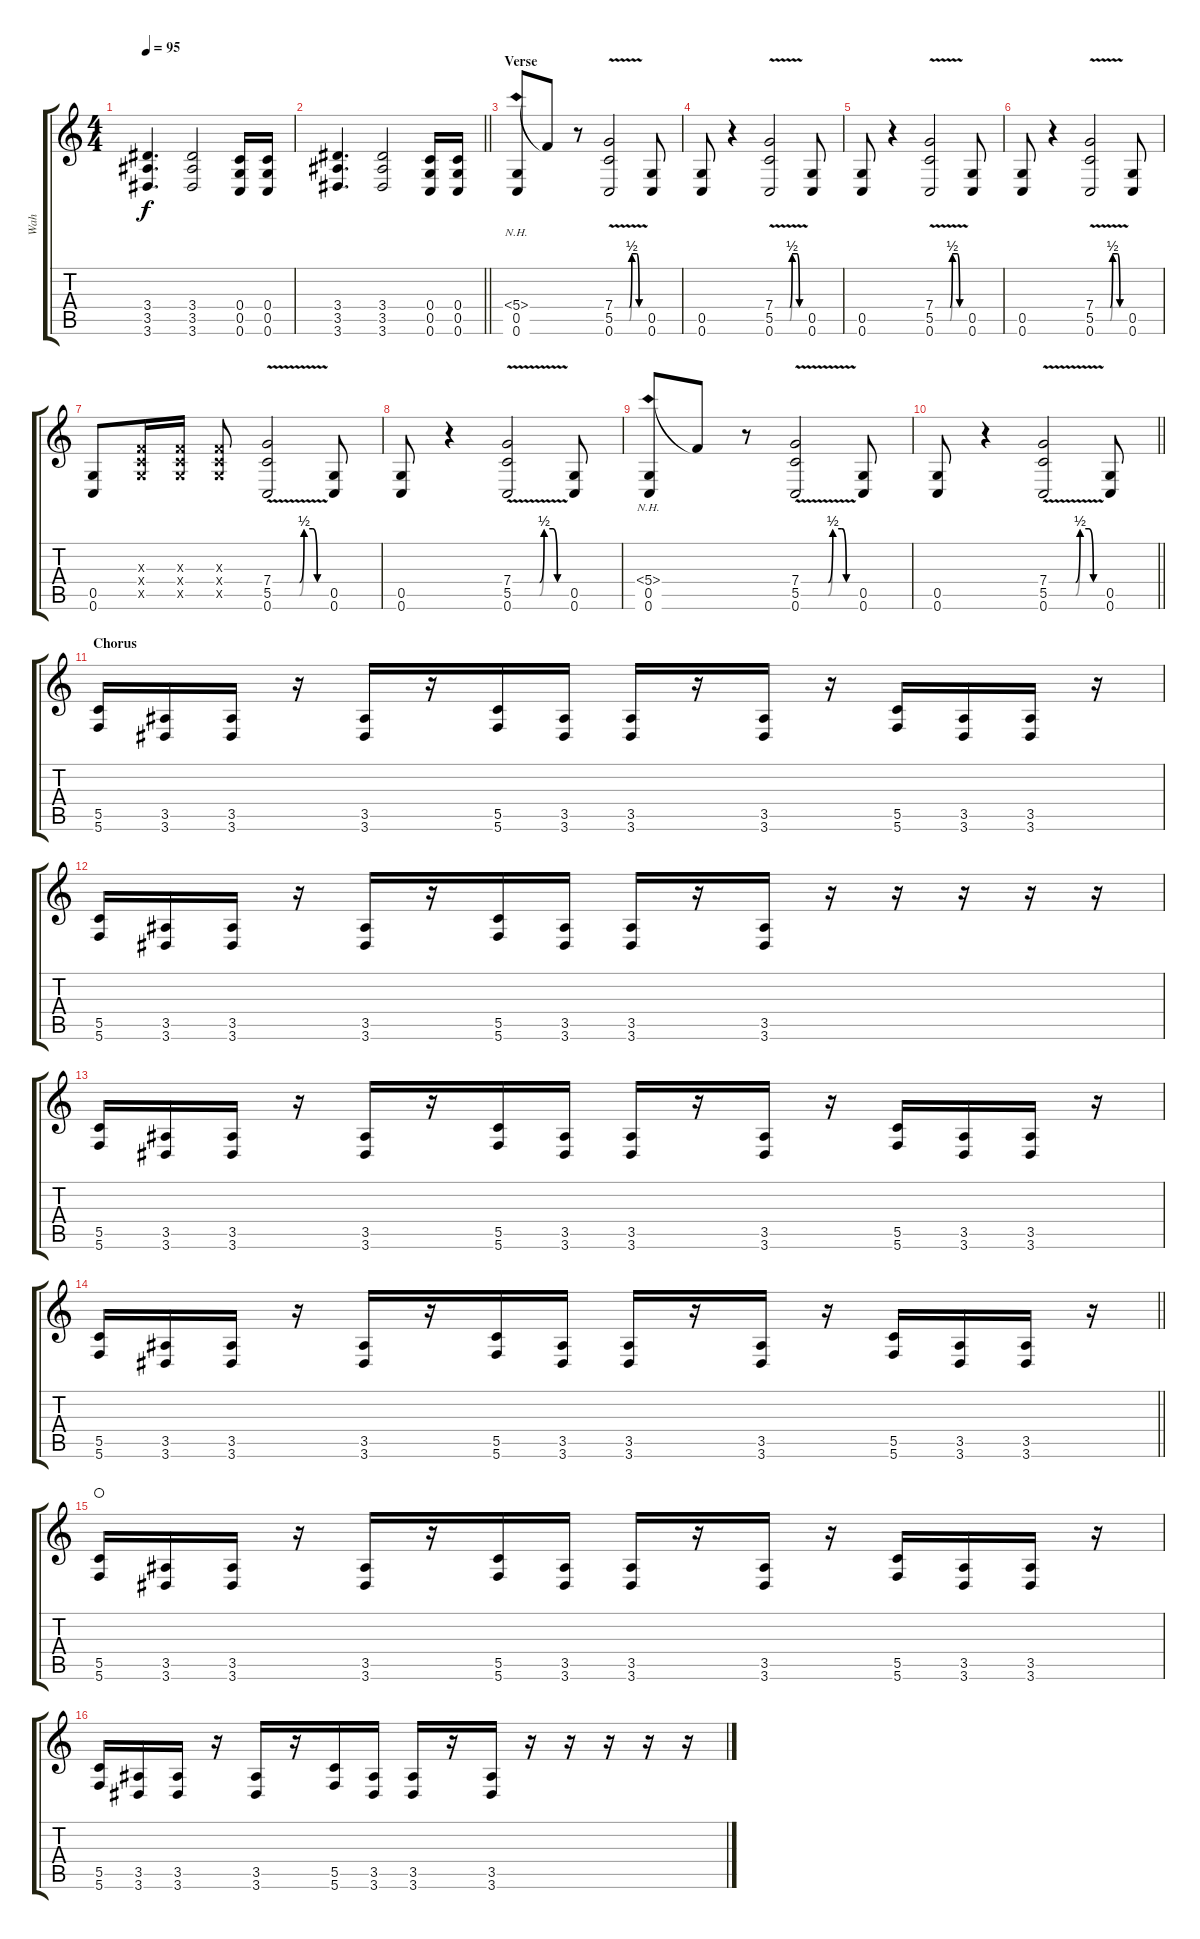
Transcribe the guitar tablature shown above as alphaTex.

\track ("Wah" "Wah") {instrument overdrivenguitar}
\staff {score tabs}
\tuning (D4 A3 F3 C3 G2 C2) {hide}
\ts (4 4)
\tempo 95
\clef g2
\ks c
(3.4 3.5 3.6).4{d dy f} (3.4 3.5 3.6).2 (0.4 0.5 0.6).16 (0.4 0.5 0.6).16 |
\barLineRight lightlight
(3.4 3.5 3.6).4{d} (3.4 3.5 3.6).2 (0.4 0.5 0.6).16 (0.4 0.5 0.6).16 |
\section ("" "Verse")
(5.4{nh} 0.5 0.6).8 5.4{t}.8 r.8 (7.4{be (custom 0 0 15 0 30 0 35 2 45 2 50 0 60 0)} 5.5{be (custom 0 0 15 0 30 0 35 2 45 2 50 0 60 0)} 0.6{v}).2 (0.5 0.6).8 |
(0.5 0.6).8 r.4 (7.4{be (custom 0 0 15 0 30 0 35 2 45 2 50 0 60 0)} 5.5{be (custom 0 0 15 0 30 0 35 2 45 2 50 0 60 0)} 0.6{v}).2 (0.5 0.6).8 |
(0.5 0.6).8 r.4 (7.4{be (custom 0 0 15 0 30 0 35 2 45 2 50 0 60 0)} 5.5{be (custom 0 0 15 0 30 0 35 2 45 2 50 0 60 0)} 0.6{v}).2 (0.5 0.6).8 |
(0.5 0.6).8 r.4 (7.4{be (custom 0 0 15 0 30 0 35 2 45 2 50 0 60 0)} 5.5{be (custom 0 0 15 0 30 0 35 2 45 2 50 0 60 0)} 0.6{v}).2 (0.5 0.6).8 |
(0.5 0.6).8 (0.3{x} 0.4{x} 0.5{x}).16 (0.3{x} 0.4{x} 0.5{x}).16 (0.3{x} 0.4{x} 0.5{x}).8 (7.4{be (custom 0 0 15 0 30 0 35 2 45 2 50 0 60 0)} 5.5{be (custom 0 0 15 0 30 0 35 2 45 2 50 0 60 0)} 0.6{v}).2 (0.5 0.6).8 |
(0.5 0.6).8 r.4 (7.4{be (custom 0 0 15 0 30 0 35 2 45 2 50 0 60 0)} 5.5{be (custom 0 0 15 0 30 0 35 2 45 2 50 0 60 0)} 0.6{v}).2 (0.5 0.6).8 |
(5.4{nh} 0.5 0.6).8 5.4{t}.8 r.8 (7.4{be (custom 0 0 15 0 30 0 35 2 45 2 50 0 60 0)} 5.5{be (custom 0 0 15 0 30 0 35 2 45 2 50 0 60 0)} 0.6{v}).2 (0.5 0.6).8 |
\barLineRight lightlight
(0.5 0.6).8 r.4 (7.4{be (custom 0 0 15 0 30 0 35 2 45 2 50 0 60 0)} 5.5{be (custom 0 0 15 0 30 0 35 2 45 2 50 0 60 0)} 0.6{v}).2 (0.5 0.6).8 |
\section ("" "Chorus")
(5.5 5.6).16 (3.5 3.6).16 (3.5 3.6).16 r.16 (3.5 3.6).16 r.16 (5.5 5.6).16 (3.5 3.6).16 (3.5 3.6).16 r.16 (3.5 3.6).16 r.16 (5.5 5.6).16 (3.5 3.6).16 (3.5 3.6).16 r.16 |
(5.5 5.6).16 (3.5 3.6).16 (3.5 3.6).16 r.16 (3.5 3.6).16 r.16 (5.5 5.6).16 (3.5 3.6).16 (3.5 3.6).16 r.16 (3.5 3.6).16 r.16 r.16 r.16 r.16 r.16 |
(5.5 5.6).16 (3.5 3.6).16 (3.5 3.6).16 r.16 (3.5 3.6).16 r.16 (5.5 5.6).16 (3.5 3.6).16 (3.5 3.6).16 r.16 (3.5 3.6).16 r.16 (5.5 5.6).16 (3.5 3.6).16 (3.5 3.6).16 r.16 |
\barLineRight lightlight
(5.5 5.6).16 (3.5 3.6).16 (3.5 3.6).16 r.16 (3.5 3.6).16 r.16 (5.5 5.6).16 (3.5 3.6).16 (3.5 3.6).16 r.16 (3.5 3.6).16 r.16 (5.5 5.6).16 (3.5 3.6).16 (3.5 3.6).16 r.16 |
\section ("" "")
(5.5 5.6).16{waho} (3.5 3.6).16 (3.5 3.6).16 r.16 (3.5 3.6).16 r.16 (5.5 5.6).16 (3.5 3.6).16 (3.5 3.6).16 r.16 (3.5 3.6).16 r.16 (5.5 5.6).16 (3.5 3.6).16 (3.5 3.6).16 r.16 |
(5.5 5.6).16 (3.5 3.6).16 (3.5 3.6).16 r.16 (3.5 3.6).16 r.16 (5.5 5.6).16 (3.5 3.6).16 (3.5 3.6).16 r.16 (3.5 3.6).16 r.16 r.16 r.16 r.16 r.16
